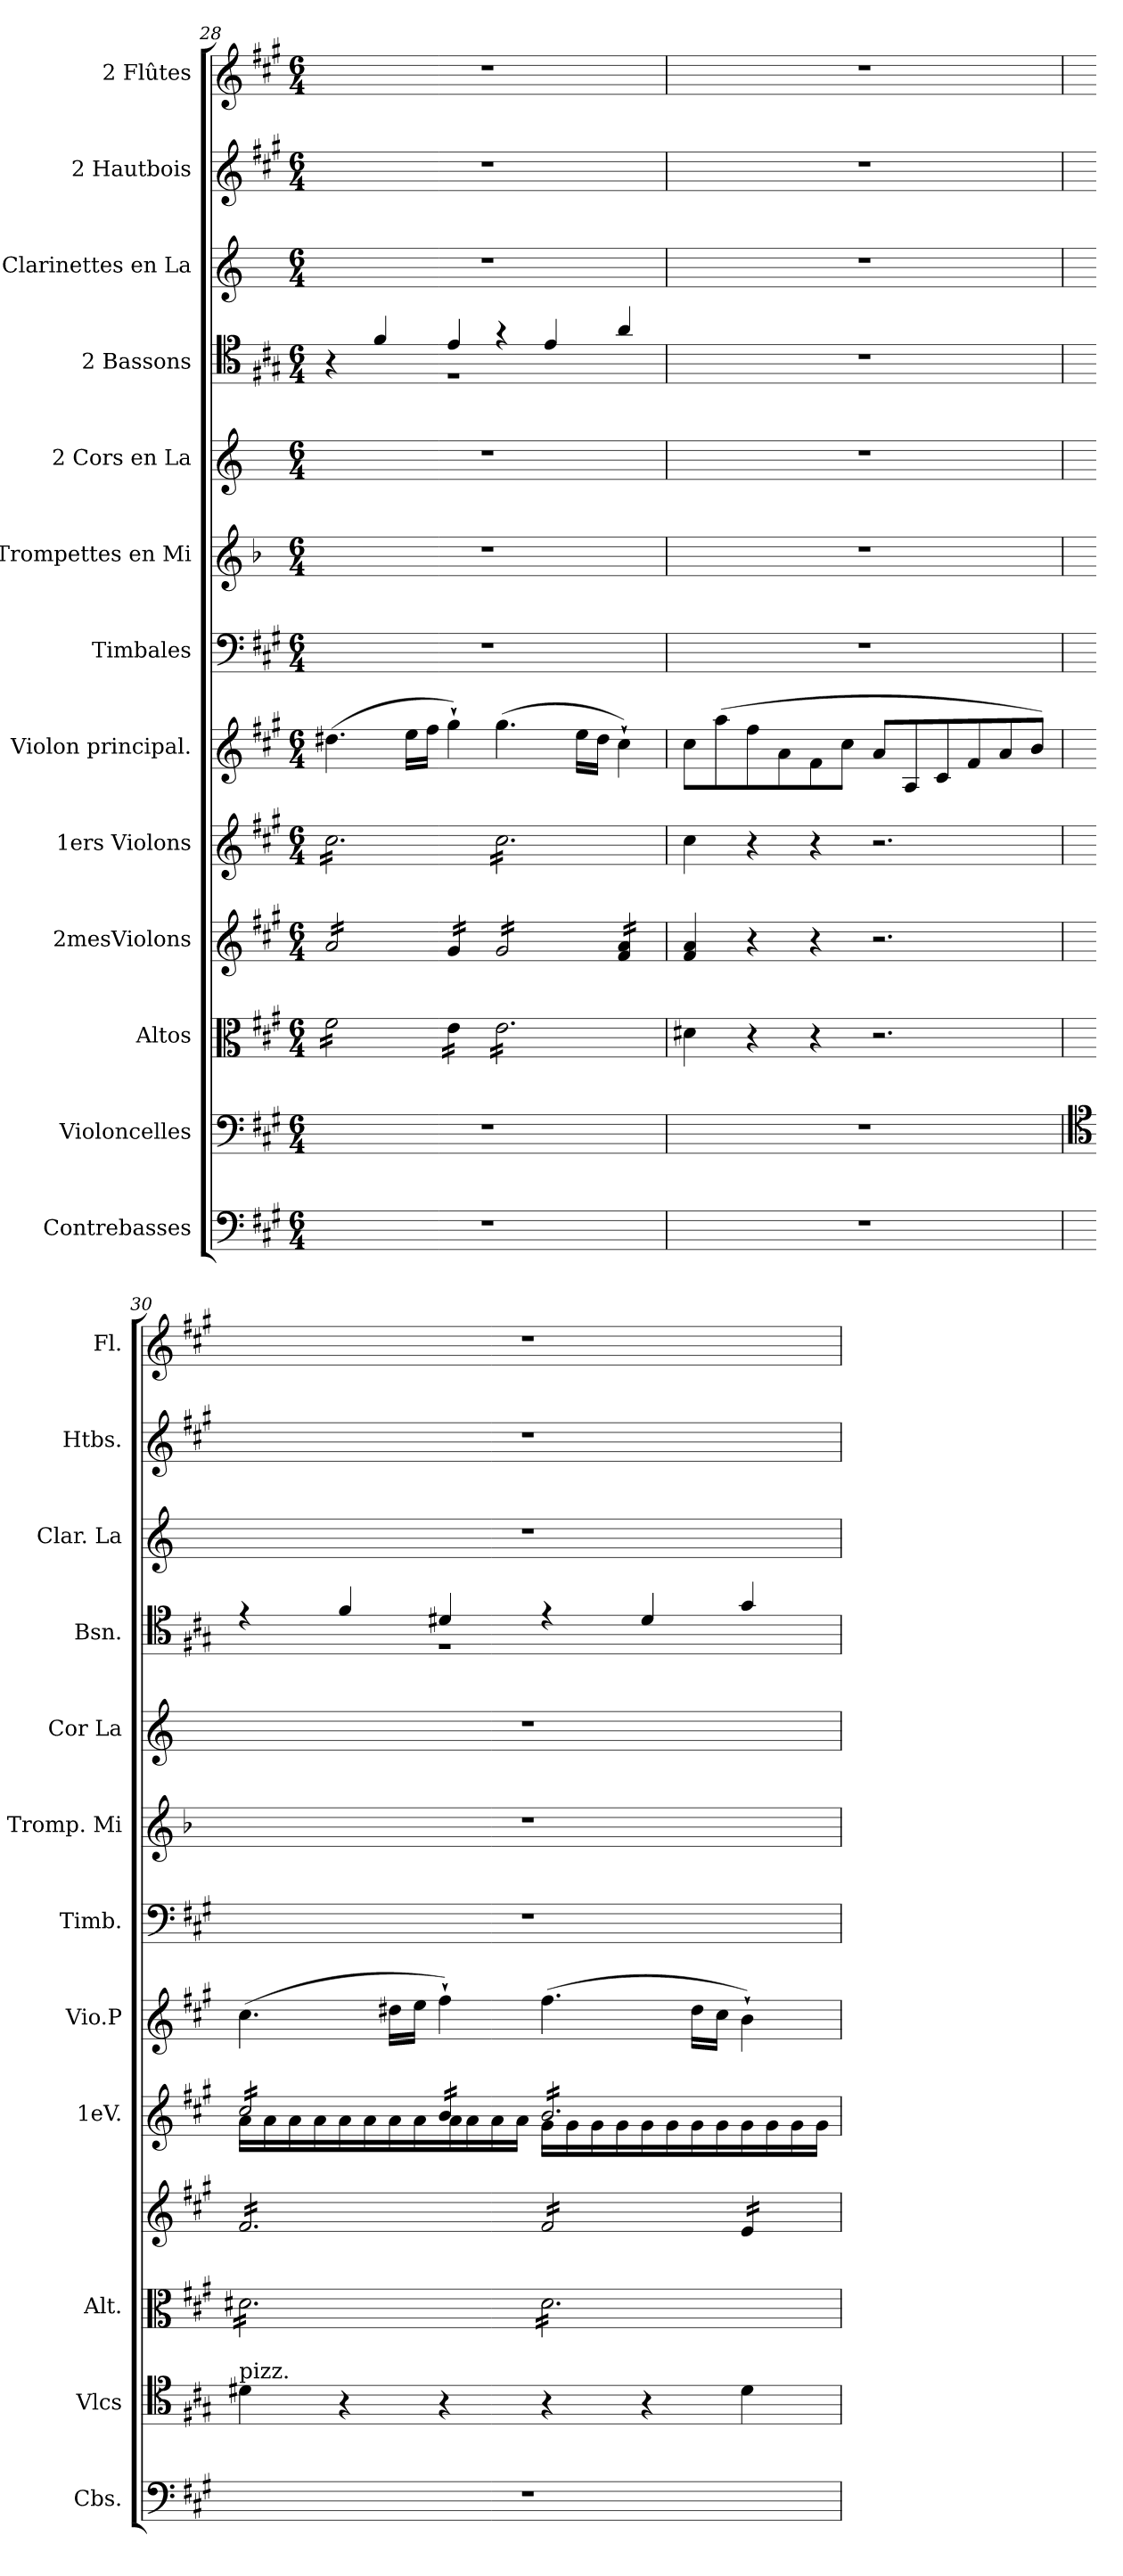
**kern	**kern	**kern	**kern	**kern	**kern	**kern	**kern	**kern	**kern	**kern	**kern	**kern
*part13	*part12	*part11	*part10	*part9	*part8	*part7	*part6	*part5	*part4	*part3	*part2	*part1
*staff13	*staff12	*staff11	*staff10	*staff9	*staff8	*staff7	*staff6	*staff5	*staff4	*staff3	*staff2	*staff1
*I"Contrebasses	*I"Violoncelles	*I"Altos	*I"2mesViolons	*I"1ers Violons	*I"Violon principal.	*I"Timbales	*I"Trompettes en Mi	*I"2 Cors en La	*I"2 Bassons	*I"2 Clarinettes en La	*I"2 Hautbois	*I"2 Flûtes
*I'Cbs.	*I'Vlcs	*I'Alt.	*	*I'1eV.	*I'Vio.P	*I'Timb.	*I'Tromp. Mi	*I'Cor La	*I'Bsn.	*I'Clar. La	*I'Htbs.	*I'Fl.
*clefF4	*clefF4	*clefC3	*clefG2	*clefG2	*clefG2	*clefF4	*clefG2	*clefG2	*clefC4	*clefG2	*clefG2	*clefG2
*ITrd7c12	*	*	*	*	*	*	*ITrd-2c-4	*ITrd2c3	*	*ITrd2c3	*	*
*k[f#c#g#]	*k[f#c#g#]	*k[f#c#g#]	*k[f#c#g#]	*k[f#c#g#]	*k[f#c#g#]	*k[f#c#g#]	*k[f#c#g#]	*k[f#c#g#]	*k[f#c#g#]	*k[f#c#g#]	*k[f#c#g#]	*k[f#c#g#]
*M6/4	*M6/4	*M6/4	*M6/4	*M6/4	*M6/4	*M6/4	*M6/4	*M6/4	*M6/4	*M6/4	*M6/4	*M6/4
=28	=28	=28	=28	=28	=28	=28	=28	=28	=28	=28	=28	=28
*	*	*	*	*	*	*	*	*	*^	*	*	*
*	*	*tremolo	*	*	*	*	*	*	*	*	*	*	*
*	*	*	*tremolo	*	*	*	*	*	*	*	*	*	*
*	*	*	*	*tremolo	*	*	*	*	*	*	*	*	*
1.r	1.r	16f#\LL	16a/LL	16cc#\LL	(>4.dd#X\	1.r	1.r	1.r	4r	2ryy	1.r	1.r	1.r
.	.	16f#\	16a/	16cc#\	.	.	.	.	.	.	.	.	.
.	.	16f#\	16a/	16cc#\	.	.	.	.	.	.	.	.	.
.	.	16f#\	16a/	16cc#\	.	.	.	.	.	.	.	.	.
.	.	16f#\	16a/	16cc#\	.	.	.	.	4f#/	.	.	.	.
.	.	16f#\	16a/	16cc#\	.	.	.	.	.	.	.	.	.
.	.	16f#\	16a/	16cc#\	16ee\LL	.	.	.	.	.	.	.	.
.	.	16f#\JJ	16a/JJ	16cc#\	16ff#\JJ	.	.	.	.	.	.	.	.
.	.	16e\LL	16g#/LL	16cc#\	4gg#`\)	.	.	.	4e/	1r	.	.	.
.	.	16e\	16g#/	16cc#\	.	.	.	.	.	.	.	.	.
.	.	16e\	16g#/	16cc#\	.	.	.	.	.	.	.	.	.
.	.	16e\JJ	16g#/JJ	16cc#\JJ	.	.	.	.	.	.	.	.	.
.	.	16e\LL	16g#/LL	16cc#\LL	(>4.gg#\	.	.	.	4r	.	.	.	.
.	.	16e\	16g#/	16cc#\	.	.	.	.	.	.	.	.	.
.	.	16e\	16g#/	16cc#\	.	.	.	.	.	.	.	.	.
.	.	16e\	16g#/	16cc#\	.	.	.	.	.	.	.	.	.
.	.	16e\	16g#/	16cc#\	.	.	.	.	4e/	.	.	.	.
.	.	16e\	16g#/	16cc#\	.	.	.	.	.	.	.	.	.
.	.	16e\	16g#/	16cc#\	16ee\LL	.	.	.	.	.	.	.	.
.	.	16e\	16g#/JJ	16cc#\	16dd#\JJ	.	.	.	.	.	.	.	.
.	.	16e\	16f#/ 16a/LL	16cc#\	4cc#`\)	.	.	.	4a/	.	.	.	.
.	.	16e\	16f#/ 16a/	16cc#\	.	.	.	.	.	.	.	.	.
.	.	16e\	16f#/ 16a/	16cc#\	.	.	.	.	.	.	.	.	.
.	.	16e\JJ	16f#/ 16a/JJ	16cc#\JJ	.	.	.	.	.	.	.	.	.
*	*	*	*	*Xtremolo	*	*	*	*	*	*	*	*	*
*	*	*	*Xtremolo	*	*	*	*	*	*	*	*	*	*
*	*	*Xtremolo	*	*	*	*	*	*	*	*	*	*	*
*	*	*	*	*	*	*	*	*	*v	*v	*	*	*
=29	=29	=29	=29	=29	=29	=29	=29	=29	=29	=29	=29	=29
1.r	1.r	4d#X\	4f#/ 4a/	4cc#\	8cc#\L	1.r	1.r	1.r	1.r	1.r	1.r	1.r
.	.	.	.	.	(>8aa\	.	.	.	.	.	.	.
.	.	4r	4r	4r	8ff#\	.	.	.	.	.	.	.
.	.	.	.	.	8a\	.	.	.	.	.	.	.
.	.	4r	4r	4r	8f#\	.	.	.	.	.	.	.
.	.	.	.	.	8cc#\J	.	.	.	.	.	.	.
.	.	2.r	2.r	2.r	8a/L	.	.	.	.	.	.	.
.	.	.	.	.	8A/	.	.	.	.	.	.	.
.	.	.	.	.	8c#/	.	.	.	.	.	.	.
.	.	.	.	.	8f#/	.	.	.	.	.	.	.
.	.	.	.	.	8a/	.	.	.	.	.	.	.
.	.	.	.	.	8b/J)	.	.	.	.	.	.	.
=30	=30	=30	=30	=30	=30	=30	=30	=30	=30	=30	=30	=30
*	*clefC4	*	*	*	*	*	*	*	*	*	*	*
*	*	*	*	*^	*	*	*	*	*^	*	*	*
!	!	!	!	!LO:TX:a:i:t=divisi	!	!	!	!	!	!	!	!	!	!
!	!LO:TX:a:t=pizz.	!	!	!	!	!	!	!	!	!	!	!	!	!
*	*	*tremolo	*	*	*	*	*	*	*	*	*	*	*	*
*	*	*	*tremolo	*	*	*	*	*	*	*	*	*	*	*
*	*	*	*	*tremolo	*	*	*	*	*	*	*	*	*	*
1.r	4d#X\	16d#X\LL	16f#/LL	16cc#/LL	16a\LL	(>4.cc#\	1.r	1.r	1.r	4re	2ryy	1.r	1.r	1.r
.	.	16d#X\	16f#/	16cc#/	16a\	.	.	.	.	.	.	.	.	.
.	.	16d#X\	16f#/	16cc#/	16a\	.	.	.	.	.	.	.	.	.
.	.	16d#X\	16f#/	16cc#/	16a\	.	.	.	.	.	.	.	.	.
.	4r	16d#X\	16f#/	16cc#/	16a\	.	.	.	.	4f#/	.	.	.	.
.	.	16d#X\	16f#/	16cc#/	16a\	.	.	.	.	.	.	.	.	.
.	.	16d#X\	16f#/	16cc#/	16a\	16dd#X\LL	.	.	.	.	.	.	.	.
.	.	16d#X\	16f#/	16cc#/JJ	16a\	16ee\JJ	.	.	.	.	.	.	.	.
.	4r	16d#X\	16f#/	16b/LL	16a\	4ff#`\)	.	.	.	4d#X/	1r	.	.	.
.	.	16d#X\	16f#/	16b/	16a\	.	.	.	.	.	.	.	.	.
.	.	16d#X\	16f#/	16b/	16a\	.	.	.	.	.	.	.	.	.
.	.	16d#X\JJ	16f#/JJ	16b/JJ	16a\JJ	.	.	.	.	.	.	.	.	.
.	4r	16d#\LL	16f#/LL	16b/LL	16g#\LL	(>4.ff#\	.	.	.	4r	.	.	.	.
.	.	16d#\	16f#/	16b/	16g#\	.	.	.	.	.	.	.	.	.
.	.	16d#\	16f#/	16b/	16g#\	.	.	.	.	.	.	.	.	.
.	.	16d#\	16f#/	16b/	16g#\	.	.	.	.	.	.	.	.	.
.	4r	16d#\	16f#/	16b/	16g#\	.	.	.	.	4d#/	.	.	.	.
.	.	16d#\	16f#/	16b/	16g#\	.	.	.	.	.	.	.	.	.
.	.	16d#\	16f#/	16b/	16g#\	16dd#\LL	.	.	.	.	.	.	.	.
.	.	16d#\	16f#/JJ	16b/	16g#\	16cc#\JJ	.	.	.	.	.	.	.	.
.	4d#\	16d#\	16e/LL	16b/	16g#\	4b`\)	.	.	.	4g#/	.	.	.	.
.	.	16d#\	16e/	16b/	16g#\	.	.	.	.	.	.	.	.	.
.	.	16d#\	16e/	16b/	16g#\	.	.	.	.	.	.	.	.	.
.	.	16d#\JJ	16e/JJ	16b/JJ	16g#\JJ	.	.	.	.	.	.	.	.	.
*	*	*	*	*Xtremolo	*	*	*	*	*	*	*	*	*	*
*	*	*	*Xtremolo	*	*	*	*	*	*	*	*	*	*	*
*	*	*Xtremolo	*	*	*	*	*	*	*	*	*	*	*	*
*	*	*	*	*v	*v	*	*	*	*	*v	*v	*	*	*
=	=	=	=	=	=	=	=	=	=	=	=	=
*-	*-	*-	*-	*-	*-	*-	*-	*-	*-	*-	*-	*-
